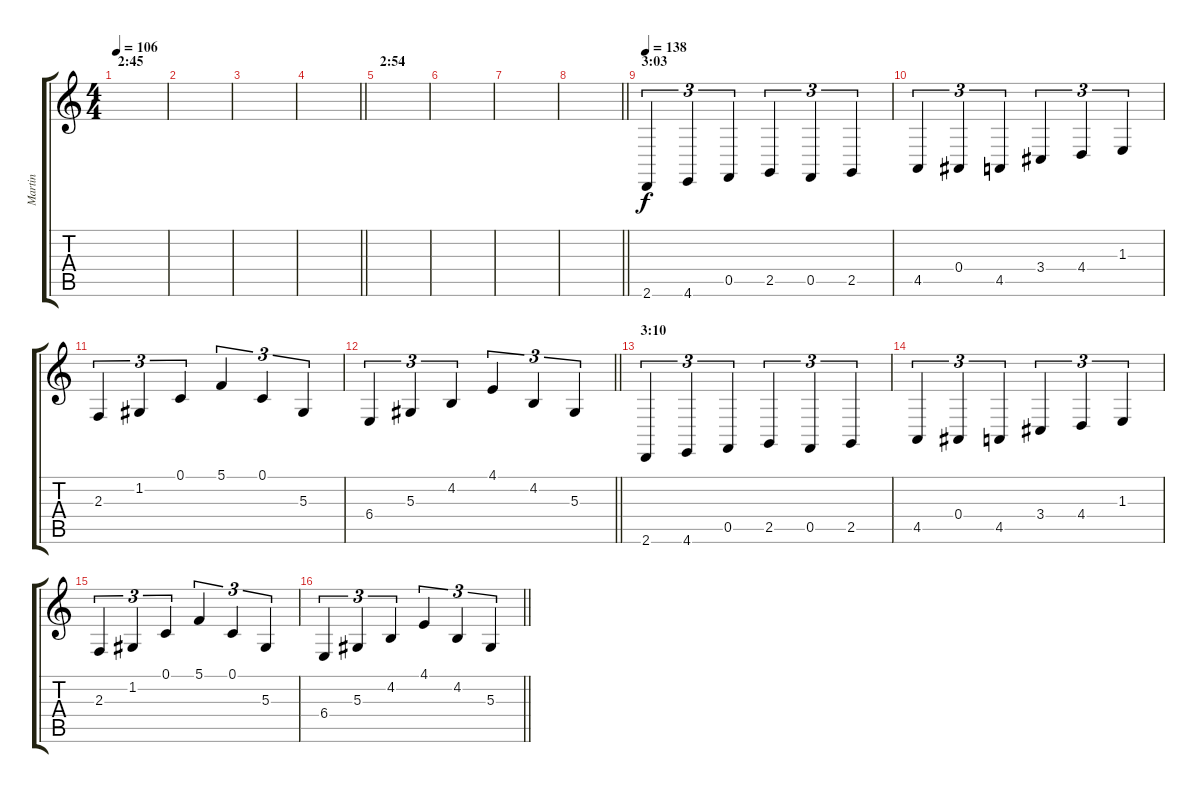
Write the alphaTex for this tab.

\track ("Martin" "Martin") {instrument stringensemble1}
\staff {score tabs}
\tuning (C4 G3 Eb3 Bb2 F2 C2) {hide}
\ts (4 4)
\section ("" "2:45")
\tempo 106
\clef g2
\ks c
|
|
|
\barLineRight lightlight
|
\section ("" "2:54")
|
|
|
\barLineRight lightlight
|
\section ("" "3:03")
\tempo 138
2.6.4{tu (3 2)} 4.6.4{tu (3 2)} 0.5.4{tu (3 2)} 2.5.4{tu (3 2)} 0.5.4{tu (3 2)} 2.5.4{tu (3 2)} |
4.5.4{tu (3 2)} 0.4.4{tu (3 2)} 4.5.4{tu (3 2)} 3.4.4{tu (3 2)} 4.4.4{tu (3 2)} 1.3.4{tu (3 2)} |
2.3.4{tu (3 2)} 1.2.4{tu (3 2)} 0.1.4{tu (3 2)} 5.1.4{tu (3 2)} 0.1.4{tu (3 2)} 5.3.4{tu (3 2)} |
\barLineRight lightlight
6.4.4{tu (3 2)} 5.3.4{tu (3 2)} 4.2.4{tu (3 2)} 4.1.4{tu (3 2)} 4.2.4{tu (3 2)} 5.3.4{tu (3 2)} |
\section ("" "3:10")
2.6.4{tu (3 2)} 4.6.4{tu (3 2)} 0.5.4{tu (3 2)} 2.5.4{tu (3 2)} 0.5.4{tu (3 2)} 2.5.4{tu (3 2)} |
4.5.4{tu (3 2)} 0.4.4{tu (3 2)} 4.5.4{tu (3 2)} 3.4.4{tu (3 2)} 4.4.4{tu (3 2)} 1.3.4{tu (3 2)} |
2.3.4{tu (3 2)} 1.2.4{tu (3 2)} 0.1.4{tu (3 2)} 5.1.4{tu (3 2)} 0.1.4{tu (3 2)} 5.3.4{tu (3 2)} |
\barLineRight lightlight
6.4.4{tu (3 2)} 5.3.4{tu (3 2)} 4.2.4{tu (3 2)} 4.1.4{tu (3 2)} 4.2.4{tu (3 2)} 5.3.4{tu (3 2)}
